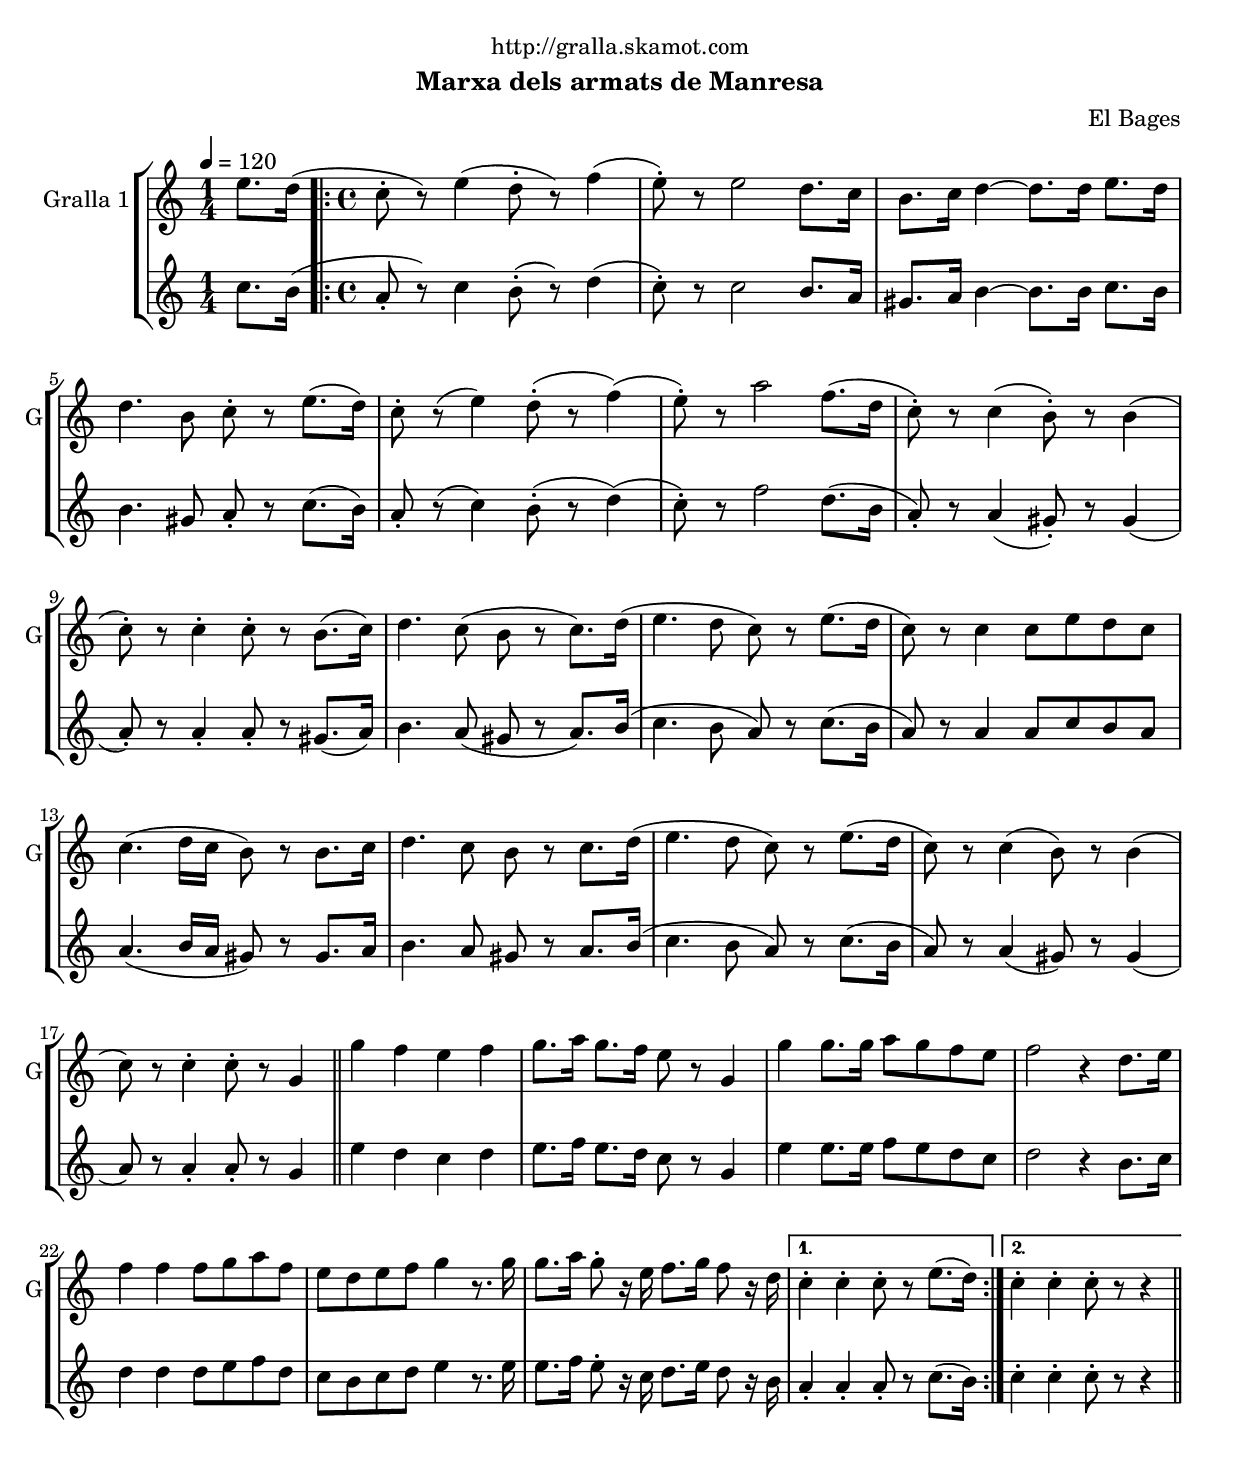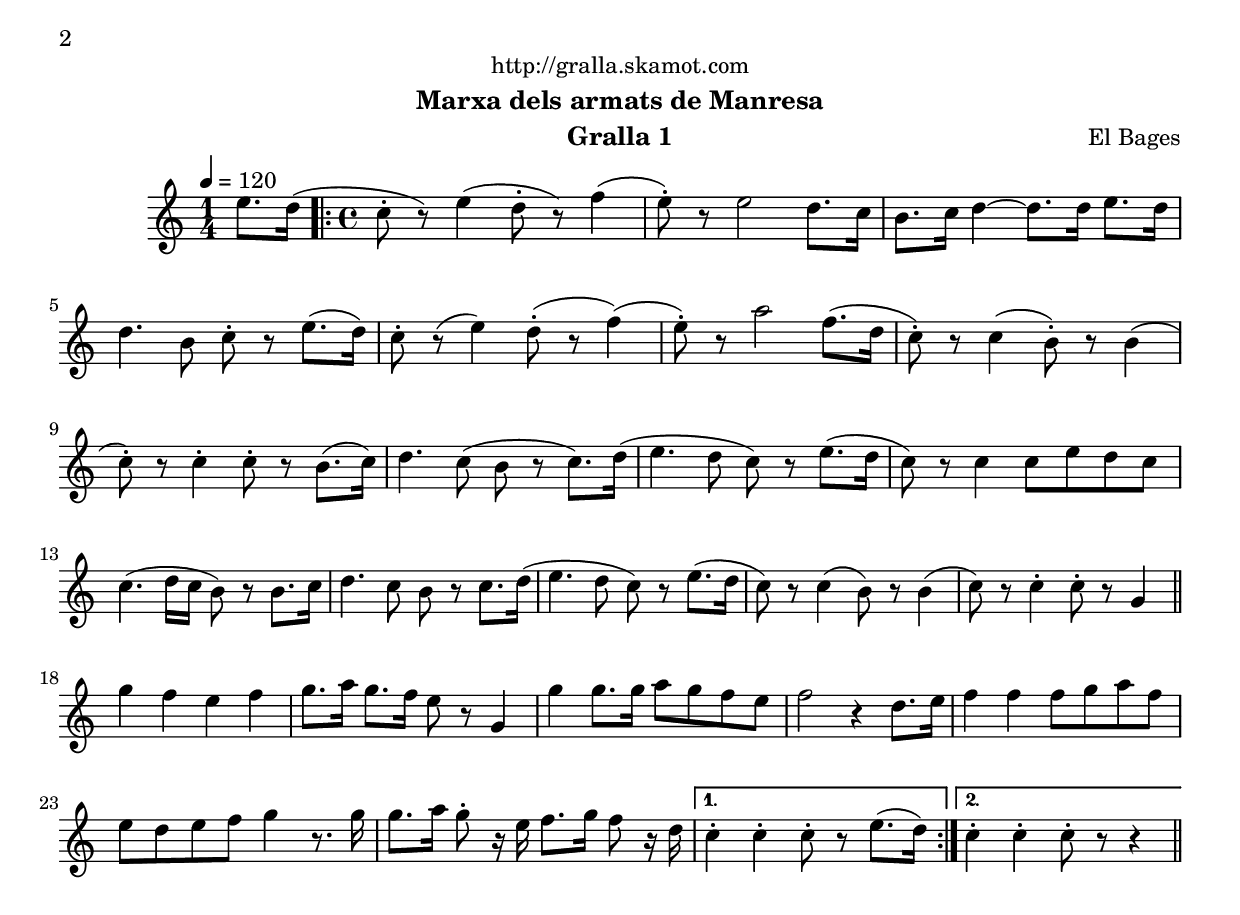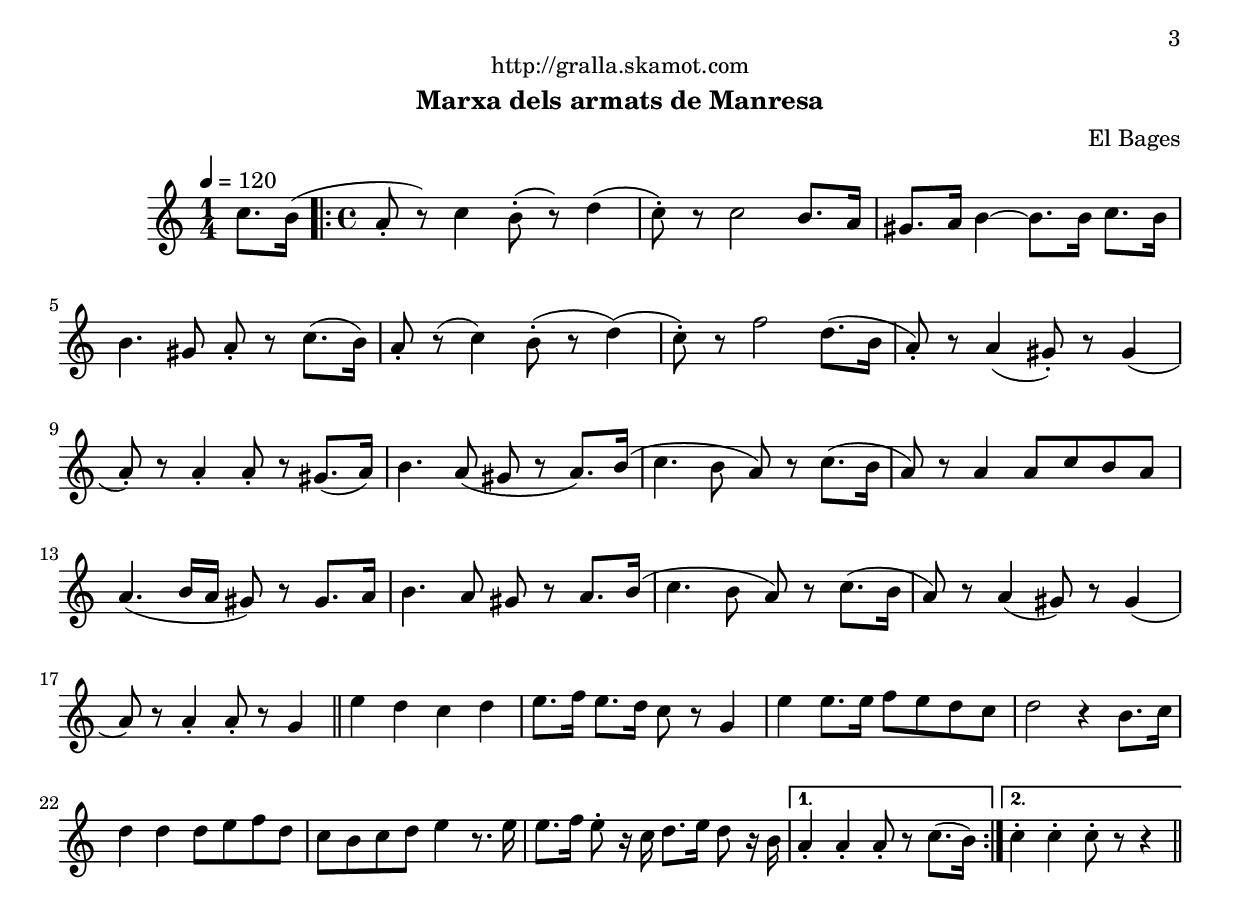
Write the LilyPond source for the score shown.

\version "2.16.2"

\header {
  dedication="http://gralla.skamot.com"
  title=""
  subtitle="Marxa dels armats de Manresa"
  subsubtitle=""
  poet=""
  meter=""
  piece=""
  composer="El Bages"
  arranger=""
  opus=""
  instrument=""
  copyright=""
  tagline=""
}

liniaroAa =
\relative e''
{
  \tempo 4=120
  \clef treble
  \key c \major
  \time 1/4
  e8. d16 (  |
  \time 4/4   \repeat volta 2 { c8-. r ) e4 ( d8-. r ) f4 (  |
  e8-. ) r e2 d8. c16  |
  b8. c16 d4 ~ d8. d16 e8. d16  |
  %05
  d4. b8 c-. r e8. ( d16 )  |
  c8-. r ( e4 ) d8-. ( r f4 ) (  |
  e8-. ) r a2 f8. ( d16  |
  c8-. ) r c4 ( b8-. ) r b4 (  |
  c8-. ) r c4-. c8-. r b8. ( c16 )  |
  %10
  d4. c8 ( b r c8. ) d16 (  |
  e4. d8 c ) r e8. ( d16  |
  c8 ) r c4 c8 e d c  |
  c4. ( d16 c b8 ) r b8. c16  |
  d4. c8 b r c8. d16 (  |
  %15
  e4. d8 c ) r e8. ( d16  |
  c8 ) r c4 ( b8 ) r b4 (  |
  c8 ) r c4-. c8-. r g4  \bar "||"
  g'4 f e f  |
  g8. a16 g8. f16 e8 r g,4  |
  %20
  g'4 g8. g16 a8 g f e  |
  f2 r4 d8. e16  |
  f4 f f8 g a f  |
  e8 d e f g4 r8. g16  |
  g8. a16 g8-. r16 e f8. g16 f8 r16 d }
  %25
  \alternative { { c4-. c-. c8-. r e8. ( d16 ) }
  { c4-. c-. c8-. r r4 } } \bar "||"
}

liniaroAb =
\relative c''
{
  \tempo 4=120
  \clef treble
  \key c \major
  \time 1/4
  c8. b16 (  |
  \time 4/4   \repeat volta 2 { a8-. r ) c4 b8-. ( r ) d4 (  |
  c8-. ) r c2 b8. a16  |
  gis8. a16 b4 ~ b8. b16 c8. b16  |
  %05
  b4. gis8 a-. r c8. ( b16 )  |
  a8-. r ( c4 ) b8-. ( r d4 ) (  |
  c8-. ) r f2 d8. ( b16  |
  a8-. ) r a4 ( gis8-. ) r gis4 (  |
  a8-. ) r a4-. a8-. r gis8. ( a16 )  |
  %10
  b4. a8 ( gis r a8. ) b16 (  |
  c4. b8 a ) r c8. ( b16  |
  a8 ) r a4 a8 c b a  |
  a4. ( b16 a gis8 ) r gis8. a16  |
  b4. a8 gis r a8. b16 (  |
  %15
  c4. b8 a ) r c8. ( b16  |
  a8 ) r a4 ( gis8 ) r gis4 (  |
  a8 ) r a4-. a8-. r g4  \bar "||"
  e'4 d c d  |
  e8. f16 e8. d16 c8 r g4  |
  %20
  e'4 e8. e16 f8 e d c  |
  d2 r4 b8. c16  |
  d4 d d8 e f d  |
  c8 b c d e4 r8. e16  |
  e8. f16 e8-. r16 c d8. e16 d8 r16 b }
  %25
  \alternative { { a4-. a-. a8-. r c8. ( b16 ) }
  { c4-. c-. c8-. r r4 } } \bar "||"
}

\bookpart {
  \score {
    \new StaffGroup {
      \override Score.RehearsalMark #'self-alignment-X = #LEFT
      <<
        \new Staff \with {instrumentName = #"Gralla 1" shortInstrumentName = #"G"} \liniaroAa
        \new Staff \with {instrumentName = #"" shortInstrumentName = #" "} \liniaroAb
      >>
    }
    \layout {}
  }
  \score { \unfoldRepeats
    \new StaffGroup {
      \override Score.RehearsalMark #'self-alignment-X = #LEFT
      <<
        \new Staff \with {instrumentName = #"Gralla 1" shortInstrumentName = #"G"} \liniaroAa
        \new Staff \with {instrumentName = #"" shortInstrumentName = #" "} \liniaroAb
      >>
    }
    \midi {
      \set Staff.midiInstrument = "oboe"
      \set DrumStaff.midiInstrument = "drums"
    }
  }
}

\bookpart {
  \header {instrument="Gralla 1"}
  \score {
    \new StaffGroup {
      \override Score.RehearsalMark #'self-alignment-X = #LEFT
      <<
        \new Staff \liniaroAa
      >>
    }
    \layout {}
  }
  \score { \unfoldRepeats
    \new StaffGroup {
      \override Score.RehearsalMark #'self-alignment-X = #LEFT
      <<
        \new Staff \liniaroAa
      >>
    }
    \midi {
      \set Staff.midiInstrument = "oboe"
      \set DrumStaff.midiInstrument = "drums"
    }
  }
}

\bookpart {
  \header {instrument=""}
  \score {
    \new StaffGroup {
      \override Score.RehearsalMark #'self-alignment-X = #LEFT
      <<
        \new Staff \liniaroAb
      >>
    }
    \layout {}
  }
  \score { \unfoldRepeats
    \new StaffGroup {
      \override Score.RehearsalMark #'self-alignment-X = #LEFT
      <<
        \new Staff \liniaroAb
      >>
    }
    \midi {
      \set Staff.midiInstrument = "oboe"
      \set DrumStaff.midiInstrument = "drums"
    }
  }
}

